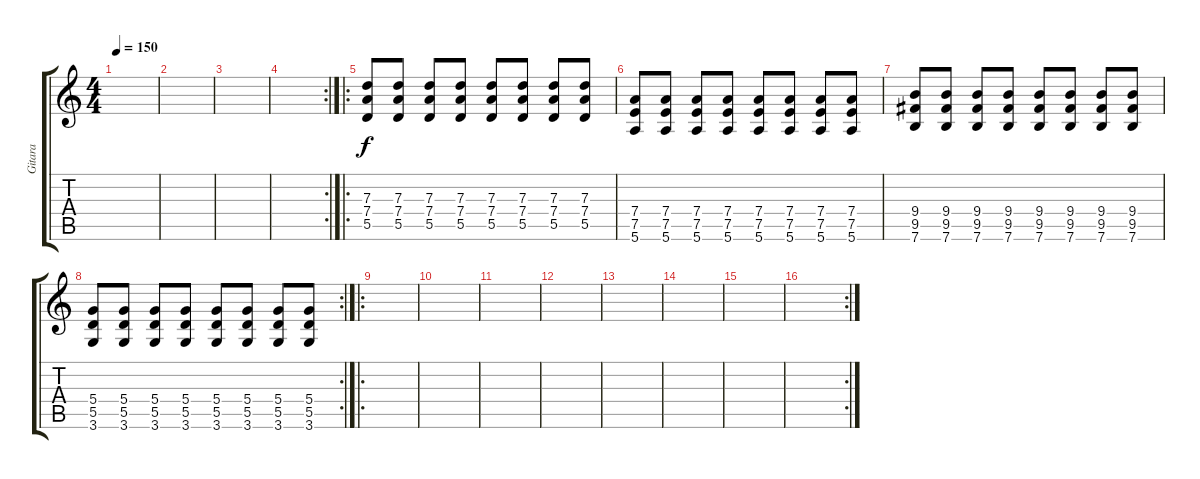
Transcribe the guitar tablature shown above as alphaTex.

\track ("Gitara" "Gitara") {instrument distortionguitar}
\staff {score tabs}
\tuning (E4 B3 G3 D3 A2 E2) {hide}
\ts (4 4)
\tempo 150
\clef g2
\ks c
|
|
|
\rc 2
|
\ro
(7.3 7.4 5.5).8 (7.3 7.4 5.5).8 (7.3 7.4 5.5).8 (7.3 7.4 5.5).8 (7.3 7.4 5.5).8 (7.3 7.4 5.5).8 (7.3 7.4 5.5).8 (7.3 7.4 5.5).8 |
(7.4 7.5 5.6).8 (7.4 7.5 5.6).8 (7.4 7.5 5.6).8 (7.4 7.5 5.6).8 (7.4 7.5 5.6).8 (7.4 7.5 5.6).8 (7.4 7.5 5.6).8 (7.4 7.5 5.6).8 |
(9.4 9.5 7.6).8 (9.4 9.5 7.6).8 (9.4 9.5 7.6).8 (9.4 9.5 7.6).8 (9.4 9.5 7.6).8 (9.4 9.5 7.6).8 (9.4 9.5 7.6).8 (9.4 9.5 7.6).8 |
\rc 2
(5.4 5.5 3.6).8 (5.4 5.5 3.6).8 (5.4 5.5 3.6).8 (5.4 5.5 3.6).8 (5.4 5.5 3.6).8 (5.4 5.5 3.6).8 (5.4 5.5 3.6).8 (5.4 5.5 3.6).8 |
\ro
|
|
|
|
|
|
|
\rc 2
